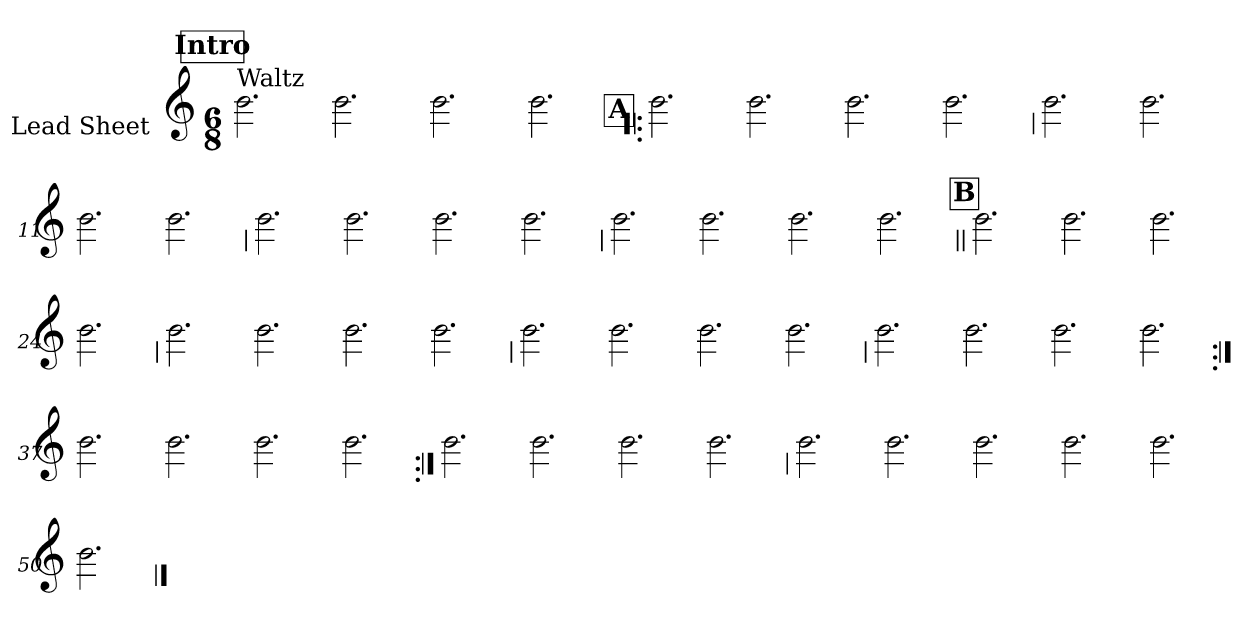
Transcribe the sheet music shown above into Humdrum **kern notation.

**kern
*part1
*staff1
*I"Lead Sheet
*stria0
*clefG2
*k[]
*a:
*M6/8
*MM67
!!LO:REH:place=s1:a:t=Intro
=1||
!LO:TX:a:t=Waltz
2.b
=2-
2.b
=3-
2.b
=4-
2.b
!!LO:LB:g=z
!!LO:REH:place=s1:a:t=A
=5!|:
2.b
=6-
2.b
=7-
2.b
=8-
2.b
!!LO:LB:g=z
=9
2.b
=10-
2.b
=11-
2.b
=12-
2.b
!!LO:LB:g=z
=13
2.b
=14-
2.b
=15-
2.b
=16-
2.b
!!LO:LB:g=z
=17
2.b
=18-
2.b
=19-
2.b
=20-
2.b
!!LO:LB:g=z
!!LO:REH:place=s1:a:t=B
=21||
2.b
=22-
2.b
=23-
2.b
=24-
2.b
!!LO:LB:g=z
=25
2.b
=26-
2.b
=27-
2.b
=28-
2.b
!!LO:LB:g=z
=29
2.b
=30-
2.b
=31-
2.b
=32-
2.b
!!LO:LB:g=z
=33
2.b
=34-
2.b
=35-
2.b
=36-
2.b
!!LO:LB:g=z
=37:|!
2.b
=38-
2.b
=39-
2.b
=40-
2.b
!!LO:LB:g=z
=41:|!
2.b
=42-
2.b
=43-
2.b
=44-
2.b
!!LO:LB:g=z
=45
2.b
=46-
2.b
=47-
2.b
=48-
2.b
=49-
2.b
=50-
2.b
==
*-
